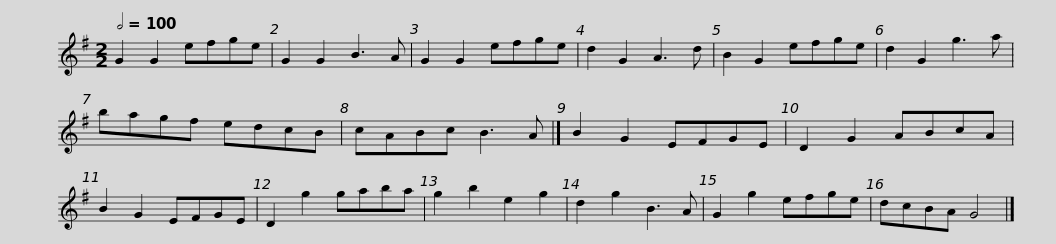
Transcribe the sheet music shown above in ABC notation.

X:1
L:1/8
Q:1/2=100
M:2/2
I:linebreak $
K:G
V:1 treble
V:1
 G2 G2 efge | G2 G2 B3 A | G2 G2 efge | d2 G2 A3 d | B2 G2 efge | %5
 d2 G2 g3 a | bagf edcB |$ cABc B3 A |] B2 G2 EFGE | D2 G2 ABcA | %10
 B2 G2 EFGE | D2 g2 gaba | g2 b2 e2 g2 | d2 g2 B3 A |$ G2 g2 efge | %15
 dcBA G4 |] %16
